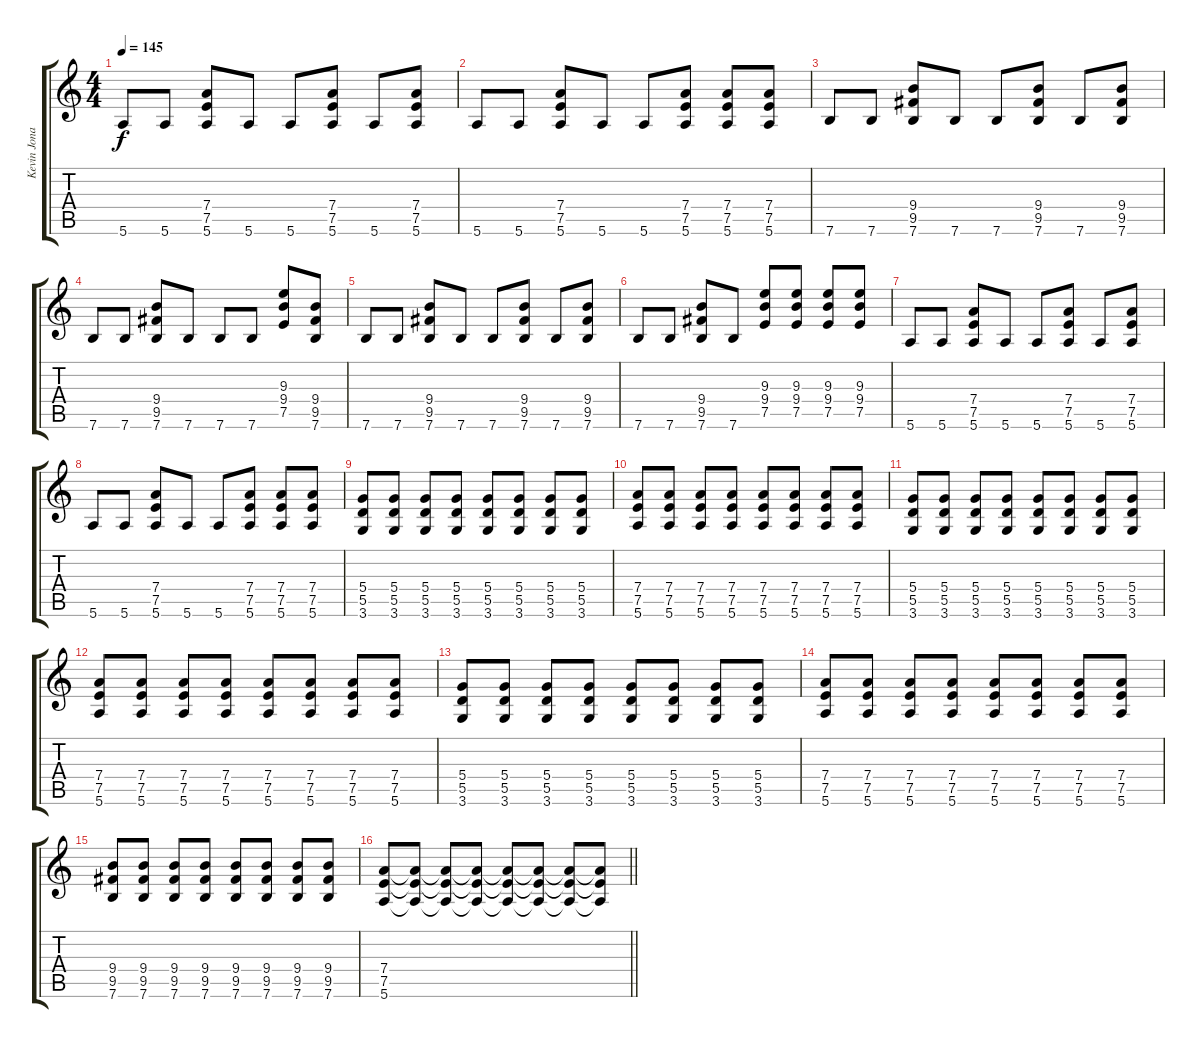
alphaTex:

\track ("Kevin Jonas" "Kevin Jona") {instrument distortionguitar}
\staff {score tabs}
\tuning (E4 B3 G3 D3 A2 E2) {hide}
\ts (4 4)
\tempo 145
\clef g2
\ks c
5.6.8{dy f} 5.6.8 (7.4 7.5 5.6).8 5.6.8 5.6.8 (7.4 7.5 5.6).8 5.6.8 (7.4 7.5 5.6).8 |
5.6.8 5.6.8 (7.4 7.5 5.6).8 5.6.8 5.6.8 (7.4 7.5 5.6).8 (7.4 7.5 5.6).8 (7.4 7.5 5.6).8 |
7.6.8 7.6.8 (9.4 9.5 7.6).8 7.6.8 7.6.8 (9.4 9.5 7.6).8 7.6.8 (9.4 9.5 7.6).8 |
7.6.8 7.6.8 (9.4 9.5 7.6).8 7.6.8 7.6.8 7.6.8 (9.3 9.4 7.5).8 (9.4 9.5 7.6).8 |
7.6.8 7.6.8 (9.4 9.5 7.6).8 7.6.8 7.6.8 (9.4 9.5 7.6).8 7.6.8 (9.4 9.5 7.6).8 |
7.6.8 7.6.8 (9.4 9.5 7.6).8 7.6.8 (9.3 9.4 7.5).8 (9.3 9.4 7.5).8 (9.3 9.4 7.5).8 (9.3 9.4 7.5).8 |
5.6.8 5.6.8 (7.4 7.5 5.6).8 5.6.8 5.6.8 (7.4 7.5 5.6).8 5.6.8 (7.4 7.5 5.6).8 |
5.6.8 5.6.8 (7.4 7.5 5.6).8 5.6.8 5.6.8 (7.4 7.5 5.6).8 (7.4 7.5 5.6).8 (7.4 7.5 5.6).8 |
(5.4 5.5 3.6).8 (5.4 5.5 3.6).8 (5.4 5.5 3.6).8 (5.4 5.5 3.6).8 (5.4 5.5 3.6).8 (5.4 5.5 3.6).8 (5.4 5.5 3.6).8 (5.4 5.5 3.6).8 |
(7.4 7.5 5.6).8 (7.4 7.5 5.6).8 (7.4 7.5 5.6).8 (7.4 7.5 5.6).8 (7.4 7.5 5.6).8 (7.4 7.5 5.6).8 (7.4 7.5 5.6).8 (7.4 7.5 5.6).8 |
(5.4 5.5 3.6).8 (5.4 5.5 3.6).8 (5.4 5.5 3.6).8 (5.4 5.5 3.6).8 (5.4 5.5 3.6).8 (5.4 5.5 3.6).8 (5.4 5.5 3.6).8 (5.4 5.5 3.6).8 |
(7.4 7.5 5.6).8 (7.4 7.5 5.6).8 (7.4 7.5 5.6).8 (7.4 7.5 5.6).8 (7.4 7.5 5.6).8 (7.4 7.5 5.6).8 (7.4 7.5 5.6).8 (7.4 7.5 5.6).8 |
(5.4 5.5 3.6).8 (5.4 5.5 3.6).8 (5.4 5.5 3.6).8 (5.4 5.5 3.6).8 (5.4 5.5 3.6).8 (5.4 5.5 3.6).8 (5.4 5.5 3.6).8 (5.4 5.5 3.6).8 |
(7.4 7.5 5.6).8 (7.4 7.5 5.6).8 (7.4 7.5 5.6).8 (7.4 7.5 5.6).8 (7.4 7.5 5.6).8 (7.4 7.5 5.6).8 (7.4 7.5 5.6).8 (7.4 7.5 5.6).8 |
(9.4 9.5 7.6).8 (9.4 9.5 7.6).8 (9.4 9.5 7.6).8 (9.4 9.5 7.6).8 (9.4 9.5 7.6).8 (9.4 9.5 7.6).8 (9.4 9.5 7.6).8 (9.4 9.5 7.6).8 |
\barLineRight lightlight
(7.4 7.5 5.6).8 (7.4{t} 7.5{t} 5.6{t}).8 (7.4{t} 7.5{t} 5.6{t}).8 (7.4{t} 7.5{t} 5.6{t}).8 (7.4{t} 7.5{t} 5.6{t}).8 (7.4{t} 7.5{t} 5.6{t}).8 (7.4{t} 7.5{t} 5.6{t}).8 (7.4{t} 7.5{t} 5.6{t}).8
